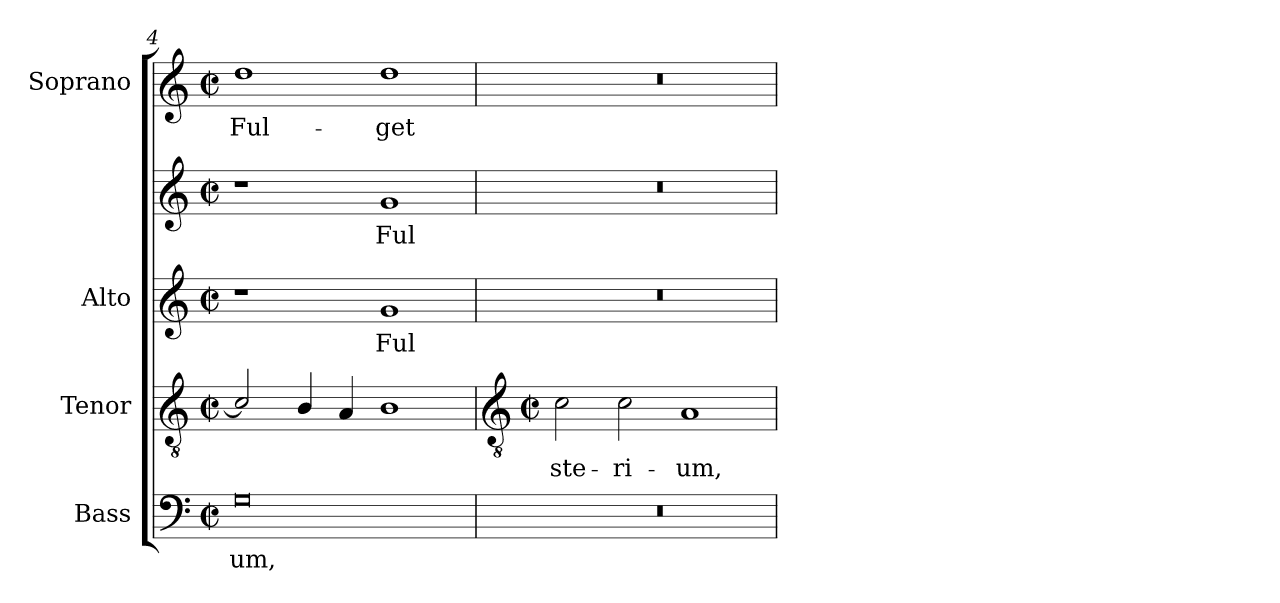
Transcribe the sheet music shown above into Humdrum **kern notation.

**kern	**text	**kern	**text	**kern	**text	**kern	**text	**kern	**text
*part4	*part4	*part3	*part3	*part2	*part2	*part2	*part2	*part1	*part1
*staff5	*staff5	*staff4	*staff4	*staff3	*staff3	*staff2	*staff2	*staff1	*staff1
*I"Bass	*	*I"Tenor	*	*I"Alto	*	*	*	*I"Soprano	*
*I'B	*	*I'T	*	*I'A	*	*	*	*I'S	*
*clefF4	*	*clefGv2	*	*	*	*clefG2	*	*clefG2	*
*k[]	*	*k[]	*	*k[]	*	*k[]	*	*k[]	*
*C:	*	*C:	*	*C:	*	*C:	*	*C:	*
*M4/2	*	*M4/2	*	*M4/2	*	*M4/2	*	*M4/2	*
*met(c|)	*	*met(c|)	*	*met(c|)	*	*met(c|)	*	*met(c|)	*
=4A	=4A	=4A	=4A	=4A	=4A	=4A	=4A	=4A	=4A
!	!LO:LY:b	!	!	!	!	!	!	!	!LO:LY:b
0G	-um,	2c/]	.	1r	.	1r	.	1dd	Ful-
.	.	4B/	.	.	.	.	.	.	.
.	.	4A	.	.	.	.	.	.	.
!	!	!	!	!	!LO:LY:b	!	!LO:LY:b	!	!LO:LY:b
.	.	1B	.	1g	Ful-	1g	Ful-	1dd	-get
!!LO:LB:g=z
=5	=5	=5	=5	=5	=5	=5	=5	=5	=5
*	*	*clefGv2	*	*	*	*	*	*	*
*	*	*M4/2	*	*	*	*	*	*	*
*	*	*met(c|)	*	*	*	*	*	*	*
!	!	!	!LO:LY:b	!	!	!	!	!	!
0r	.	2c	ste-	0r	.	0r	.	0r	.
!	!	!	!LO:LY:b	!	!	!	!	!	!
.	.	2c	-ri-	.	.	.	.	.	.
!	!	!	!LO:LY:b	!	!	!	!	!	!
.	.	1A	-um,	.	.	.	.	.	.
=	=	=	=	=	=	=	=	=	=
*-	*-	*-	*-	*-	*-	*-	*-	*-	*-
